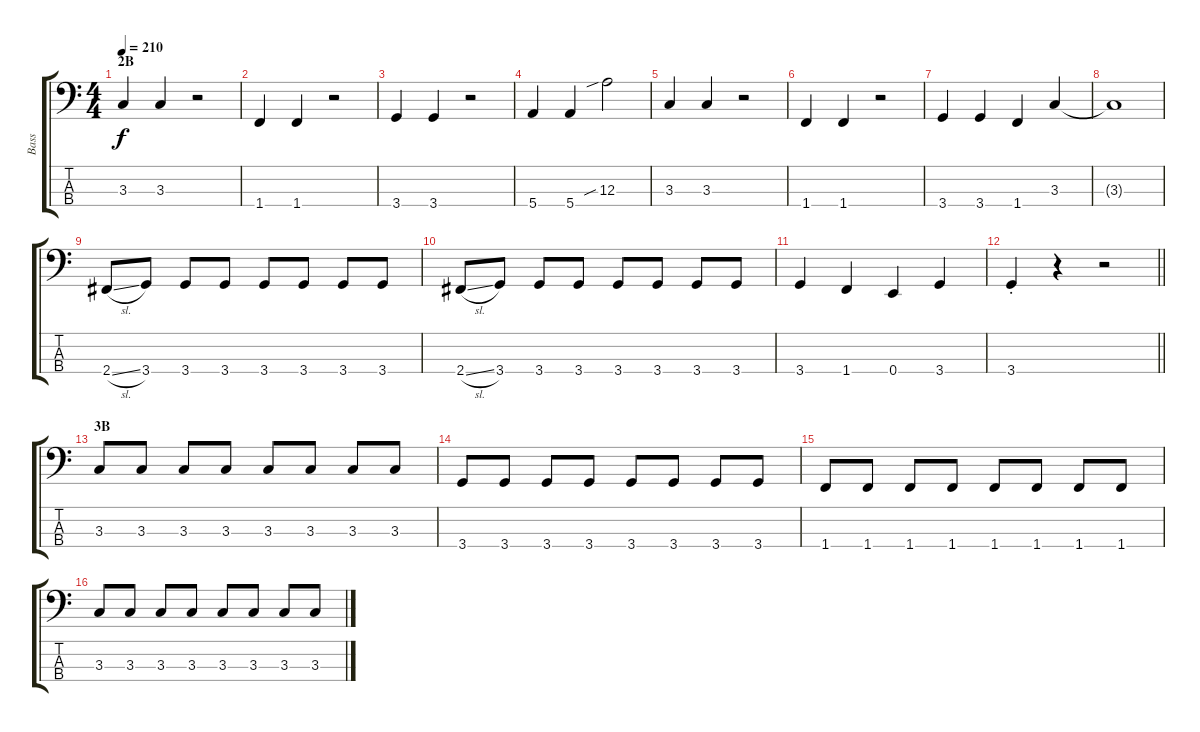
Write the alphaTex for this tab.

\track ("Bass" "Bass") {instrument electricbasspick}
\staff {score tabs}
\tuning (G2 D2 A1 E1) {hide}
\ts (4 4)
\section ("" "2B")
\tempo 210
\clef f4
\ks c
3.3.4{dy f} 3.3.4 r.2 |
1.4.4 1.4.4 r.2 |
3.4.4 3.4.4 r.2 |
5.4.4 5.4.4 12.3{sib}.2 |
3.3.4 3.3.4 r.2 |
1.4.4 1.4.4 r.2 |
3.4.4 3.4.4 1.4.4 3.3.4 |
3.3{t}.1 |
2.4{sl}.8 3.4.8 3.4.8 3.4.8 3.4.8 3.4.8 3.4.8 3.4.8 |
2.4{sl}.8 3.4.8 3.4.8 3.4.8 3.4.8 3.4.8 3.4.8 3.4.8 |
3.4.4 1.4.4 0.4.4 3.4.4 |
\barLineRight lightlight
3.4{st}.4 r.4 r.2 |
\section ("" "3B")
3.3.8 3.3.8 3.3.8 3.3.8 3.3.8 3.3.8 3.3.8 3.3.8 |
3.4.8 3.4.8 3.4.8 3.4.8 3.4.8 3.4.8 3.4.8 3.4.8 |
1.4.8 1.4.8 1.4.8 1.4.8 1.4.8 1.4.8 1.4.8 1.4.8 |
3.3.8 3.3.8 3.3.8 3.3.8 3.3.8 3.3.8 3.3.8 3.3.8
